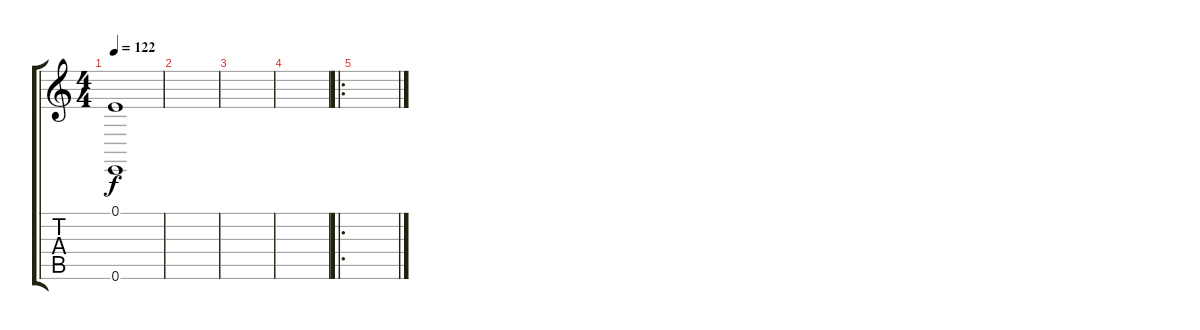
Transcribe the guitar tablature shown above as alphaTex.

\track "" {instrument tinklebell}
\staff {score tabs}
\tuning (E4 B3 G3 D3 A2 E2) {hide}
\ts (4 4)
\tempo 122
\clef g2
\ks c
(0.1 0.6).1{dy f instrument tinklebell} |
|
|
|
\ro
